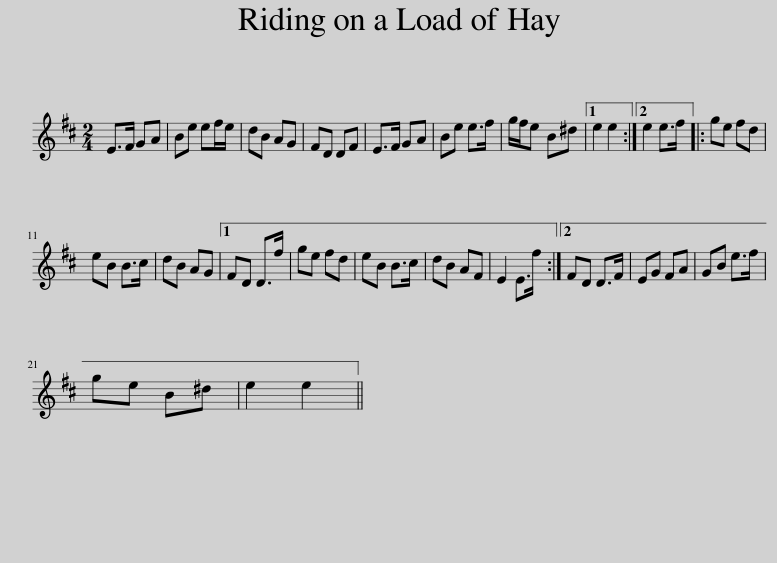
X:1
L:1/8
M:2/4
I:linebreak $
K:D
V:1 treble
V:1
 E>F GA | Be ef/e/ | dB AG | FD DF | E>F GA | %5
 Be e>f | g/f/e B^d |1 e2 e2 :|2 e2 e>f |: ge fd |$ %10
 eB B>c | dB AG |1 FD D>f | ge fd | eB B>c | %15
 dB AF | E2 E>f :|2 FD D>F | EG FA | GB e>f |$ %20
 ge B^d | e2 e2 || %22
